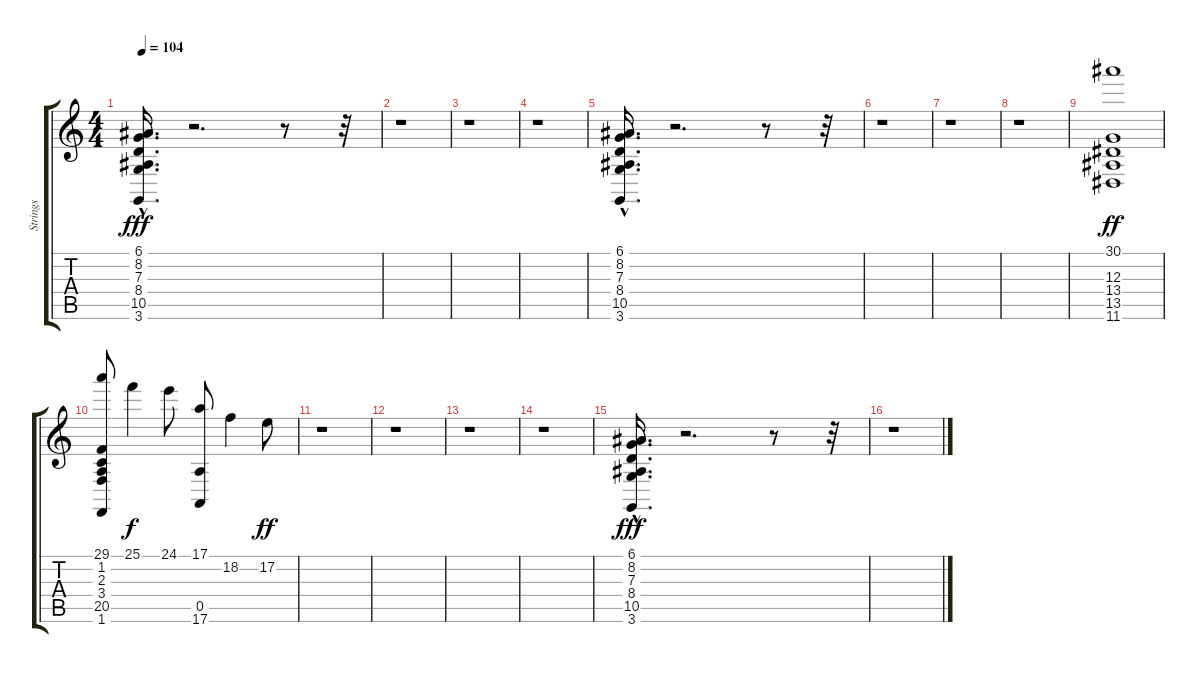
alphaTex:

\track ("Strings" "Strings") {instrument stringensemble1}
\staff {score tabs}
\tuning (E4 B3 G3 D3 A2 E2) {hide}
\ts (4 4)
\tempo 104
\clef g2
\ks c
(6.1{hac} 8.2{hac} 7.3{hac} 8.4{hac} 10.5{hac} 3.6{hac}).16{d dy fff} r.2{d} r.8 r.32 |
r.1 |
r.1 |
r.1 |
(6.1{hac} 8.2{hac} 7.3{hac} 8.4{hac} 10.5{hac} 3.6{hac}).16{d} r.2{d} r.8 r.32 |
r.1 |
r.1 |
r.1 |
(30.1 12.3 13.4 13.5 11.6).1{dy ff} |
(29.1 1.2 2.3 3.4 20.5 1.6).8 25.1.4{dy f} 24.1.8 (17.1 0.5 17.6).8 18.2.4 17.2.8{dy ff} |
r.1 |
r.1 |
r.1 |
r.1 |
(6.1{hac} 8.2{hac} 7.3{hac} 8.4{hac} 10.5{hac} 3.6{hac}).16{d dy fff} r.2{d} r.8 r.32 |
r.1
